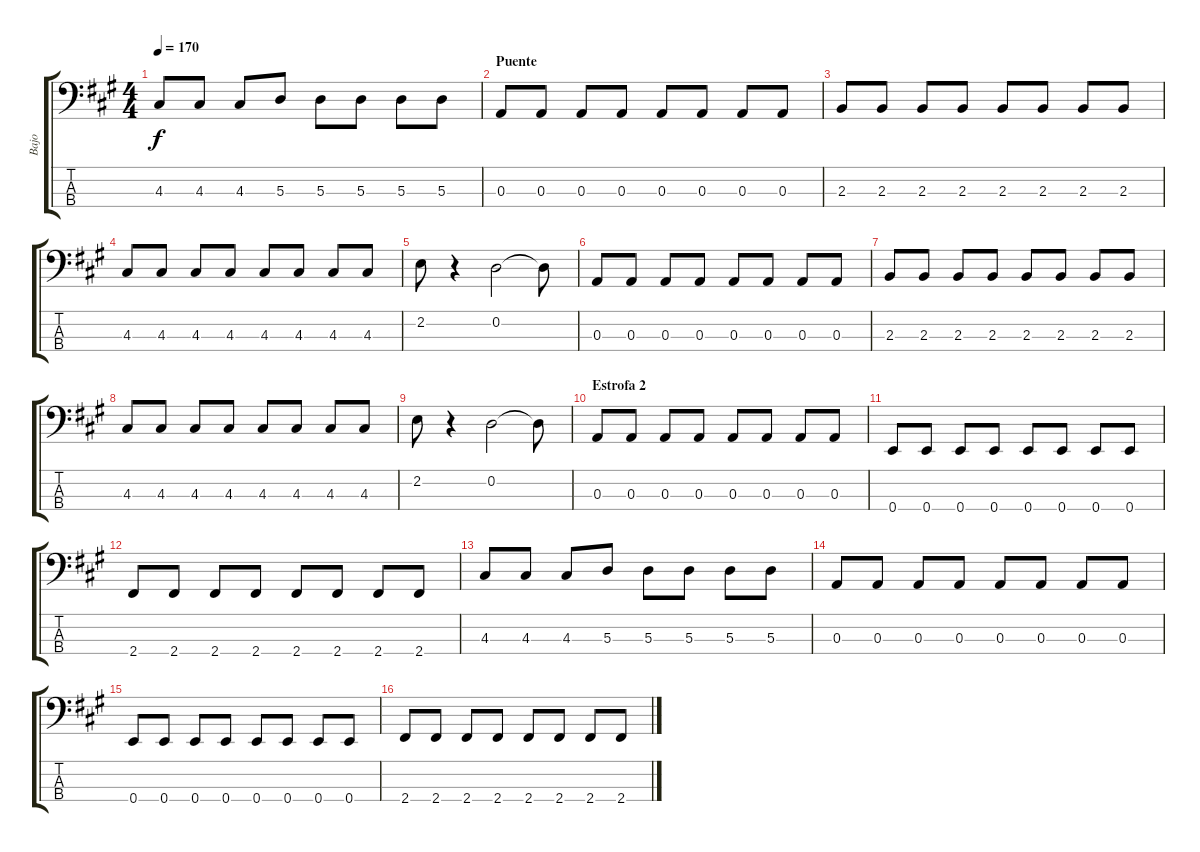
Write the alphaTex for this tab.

\track ("Bajo" "Bajo") {instrument electricbassfinger}
\staff {score tabs}
\tuning (G2 D2 A1 E1) {hide}
\ts (4 4)
\tempo 170
\clef f4
\ks a
4.3.8{dy f} 4.3.8 4.3.8 5.3.8 5.3.8 5.3.8 5.3.8 5.3.8 |
\section ("" "Puente")
0.3.8 0.3.8 0.3.8 0.3.8 0.3.8 0.3.8 0.3.8 0.3.8 |
2.3.8 2.3.8 2.3.8 2.3.8 2.3.8 2.3.8 2.3.8 2.3.8 |
4.3.8 4.3.8 4.3.8 4.3.8 4.3.8 4.3.8 4.3.8 4.3.8 |
2.2.8 r.4 0.2.2 0.2{t}.8 |
0.3.8 0.3.8 0.3.8 0.3.8 0.3.8 0.3.8 0.3.8 0.3.8 |
2.3.8 2.3.8 2.3.8 2.3.8 2.3.8 2.3.8 2.3.8 2.3.8 |
4.3.8 4.3.8 4.3.8 4.3.8 4.3.8 4.3.8 4.3.8 4.3.8 |
2.2.8 r.4 0.2.2 0.2{t}.8 |
\section ("" "Estrofa 2")
0.3.8 0.3.8 0.3.8 0.3.8 0.3.8 0.3.8 0.3.8 0.3.8 |
0.4.8 0.4.8 0.4.8 0.4.8 0.4.8 0.4.8 0.4.8 0.4.8 |
2.4.8 2.4.8 2.4.8 2.4.8 2.4.8 2.4.8 2.4.8 2.4.8 |
4.3.8 4.3.8 4.3.8 5.3.8 5.3.8 5.3.8 5.3.8 5.3.8 |
0.3.8 0.3.8 0.3.8 0.3.8 0.3.8 0.3.8 0.3.8 0.3.8 |
0.4.8 0.4.8 0.4.8 0.4.8 0.4.8 0.4.8 0.4.8 0.4.8 |
2.4.8 2.4.8 2.4.8 2.4.8 2.4.8 2.4.8 2.4.8 2.4.8
